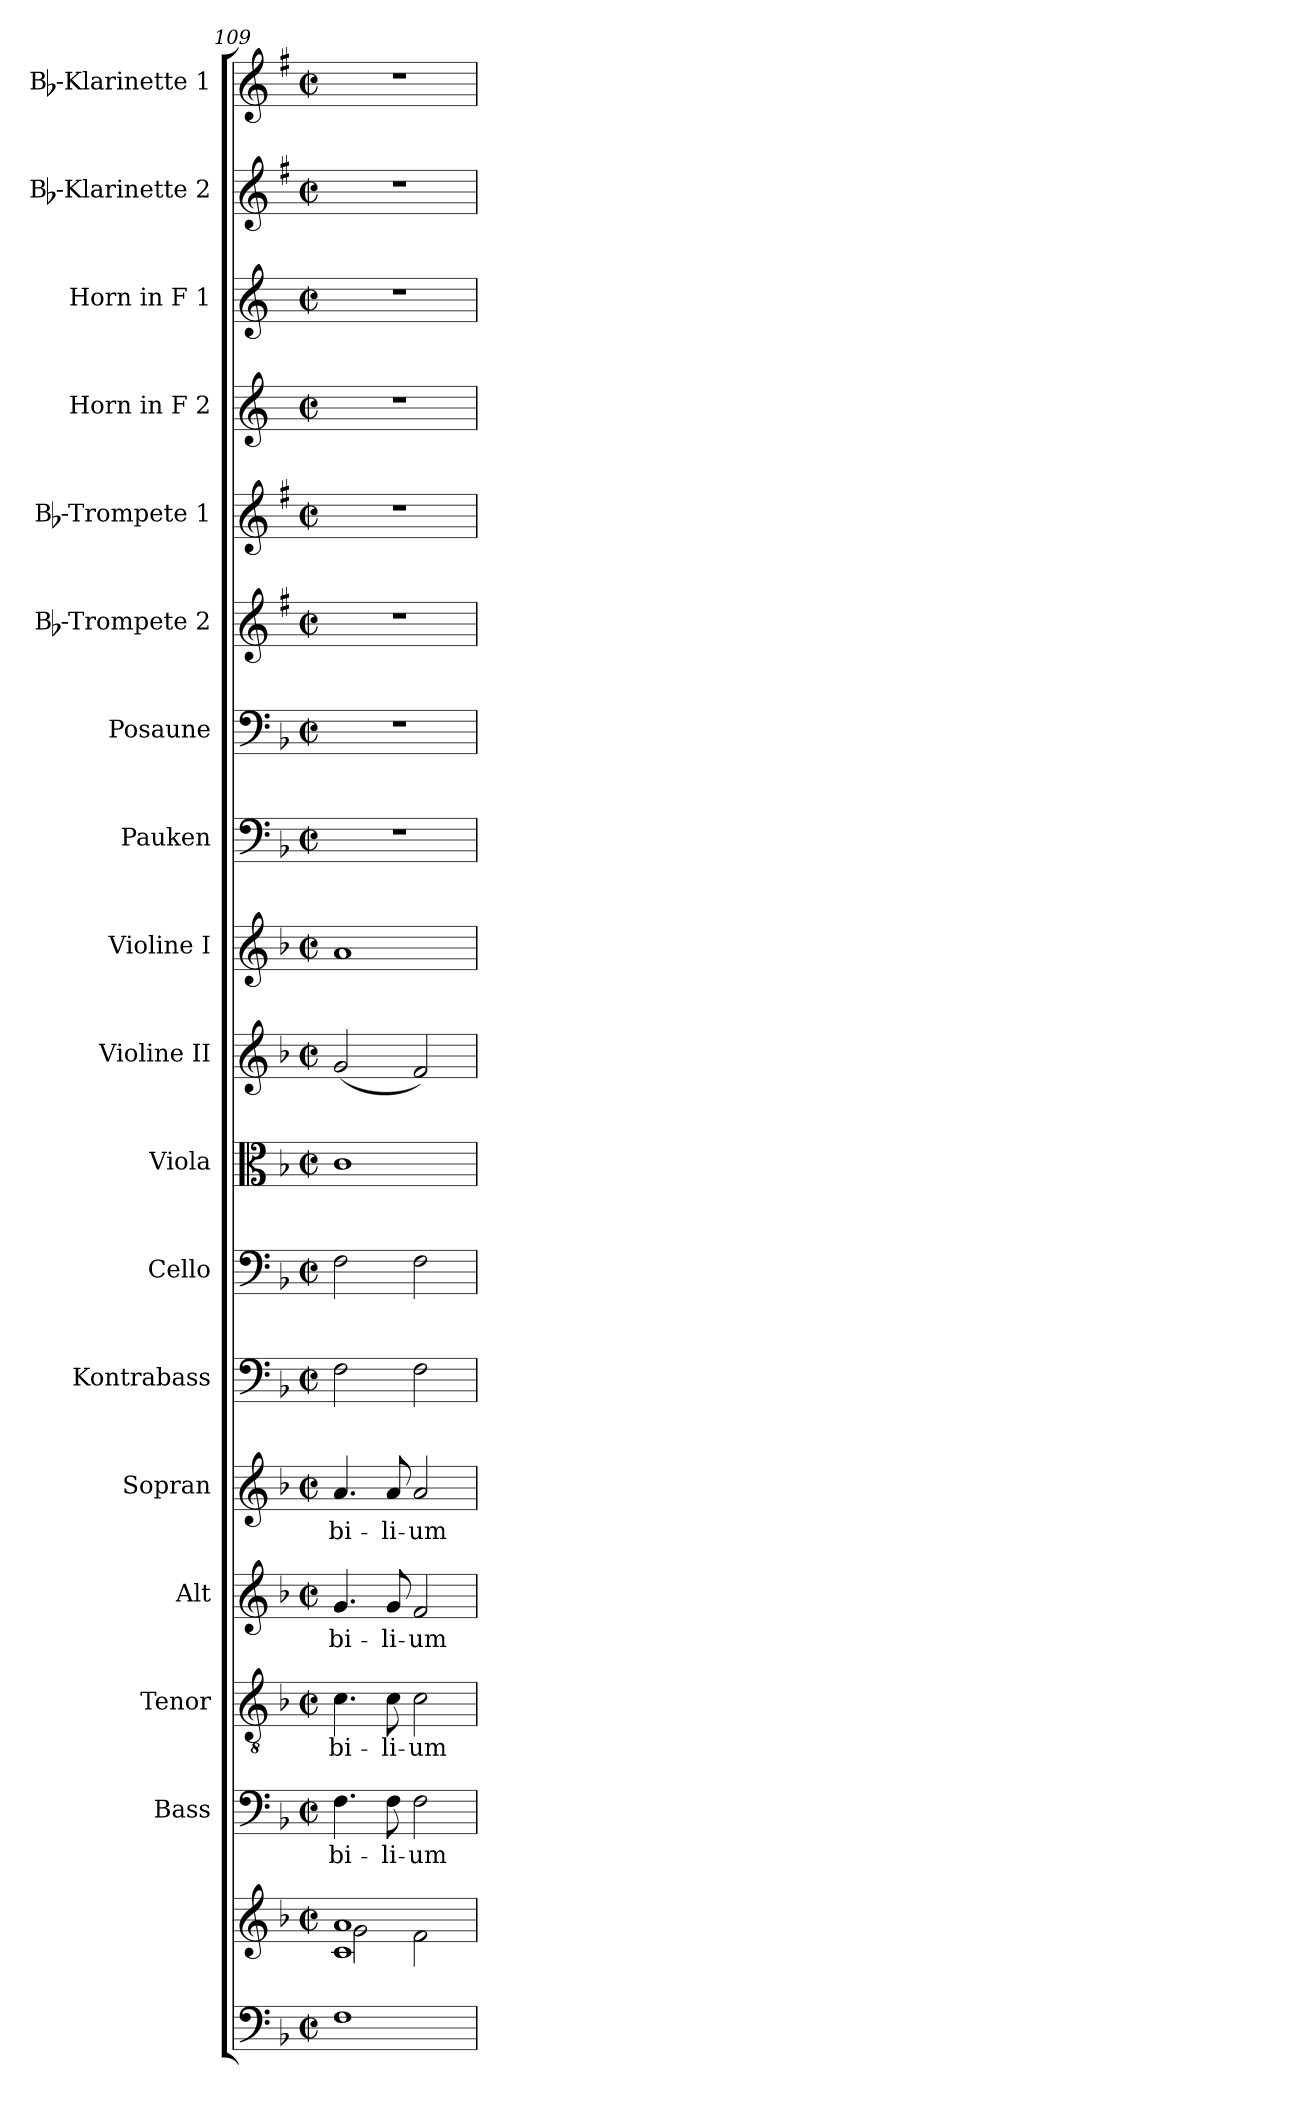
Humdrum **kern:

**kern	**kern	**kern	**text	**kern	**text	**kern	**text	**kern	**text	**kern	**kern	**kern	**kern	**kern	**kern	**kern	**kern	**kern	**kern	**kern	**kern	**kern
*part18	*part18	*part17	*part17	*part16	*part16	*part15	*part15	*part14	*part14	*part13	*part12	*part11	*part10	*part9	*part8	*part7	*part6	*part5	*part4	*part3	*part2	*part1
*staff19	*staff18	*staff17	*staff17	*staff16	*staff16	*staff15	*staff15	*staff14	*staff14	*staff13	*staff12	*staff11	*staff10	*staff9	*staff8	*staff7	*staff6	*staff5	*staff4	*staff3	*staff2	*staff1
*	*	*I"Bass	*	*I"Tenor	*	*I"Alt	*	*I"Sopran	*	*I"Kontrabass	*I"Cello	*I"Viola	*I"Violine II	*I"Violine I	*I"Pauken	*I"Posaune	*I"Bb-Trompete 2	*I"Bb-Trompete 1	*I"Horn in F 2	*I"Horn in F 1	*I"Bb-Klarinette 2	*I"Bb-Klarinette 1
*	*	*I'B.	*	*I'T.	*	*I'A.	*	*I'S.	*	*I'Kb.	*	*I'Vla.	*I'Vl. II	*I'Vl. I	*I'Pk.	*I'Pos.	*I'Bb Trp. 2	*I'Bb Trp. 1	*	*	*I'Bb Kl. 2	*I'Bb Kl. 1
*clefF4	*clefG2	*clefF4	*	*clefGv2	*	*clefG2	*	*clefG2	*	*clefF4	*clefF4	*clefC3	*clefG2	*clefG2	*clefF4	*clefF4	*clefG2	*clefG2	*clefG2	*clefG2	*clefG2	*clefG2
*	*	*	*	*	*	*	*	*	*	*ITrd7c12	*	*	*	*	*	*	*ITrd1c2	*ITrd1c2	*ITrd4c7	*ITrd4c7	*ITrd1c2	*ITrd1c2
*k[b-]	*k[b-]	*k[b-]	*	*k[b-]	*	*k[b-]	*	*k[b-]	*	*k[b-]	*k[b-]	*k[b-]	*k[b-]	*k[b-]	*k[b-]	*k[b-]	*k[b-]	*k[b-]	*k[b-]	*k[b-]	*k[b-]	*k[b-]
*F:	*F:	*F:	*	*F:	*	*F:	*	*F:	*	*F:	*F:	*F:	*F:	*F:	*F:	*F:	*F:	*F:	*F:	*F:	*F:	*F:
*M2/2	*M2/2	*M2/2	*	*M2/2	*	*M2/2	*	*M2/2	*	*M2/2	*M2/2	*M2/2	*M2/2	*M2/2	*M2/2	*M2/2	*M2/2	*M2/2	*M2/2	*M2/2	*M2/2	*M2/2
*met(c|)	*met(c|)	*met(c|)	*	*met(c|)	*	*met(c|)	*	*met(c|)	*	*met(c|)	*met(c|)	*met(c|)	*met(c|)	*met(c|)	*met(c|)	*met(c|)	*met(c|)	*met(c|)	*met(c|)	*met(c|)	*met(c|)	*met(c|)
=109	=109	=109	=109	=109	=109	=109	=109	=109	=109	=109	=109	=109	=109	=109	=109	=109	=109	=109	=109	=109	=109	=109
*	*^	*	*	*	*	*	*	*	*	*	*	*	*	*	*	*	*	*	*	*	*	*
!	!	!	!	!LO:LY:b	!	!LO:LY:b	!	!LO:LY:b	!	!LO:LY:b	!	!	!	!	!	!	!	!	!	!	!	!	!
1F	1c 1a	2g\	4.F\	-bi-	4.c\	-bi-	4.g/	-bi-	4.a/	-bi-	2FF\	2F\	1c	(<2g/	1a	1r	1r	1r	1r	1r	1r	1r	1r
!	!	!	!	!LO:LY:b	!	!LO:LY:b	!	!LO:LY:b	!	!LO:LY:b	!	!	!	!	!	!	!	!	!	!	!	!	!
.	.	.	8F\	-li-	8c\	-li-	8g/	-li-	8a/	-li-	.	.	.	.	.	.	.	.	.	.	.	.	.
!	!	!	!	!LO:LY:b	!	!LO:LY:b	!	!LO:LY:b	!	!LO:LY:b	!	!	!	!	!	!	!	!	!	!	!	!	!
.	.	2f\	2F\	-um	2c\	-um	2f/	-um	2a/	-um	2FF\	2F\	.	2f/)	.	.	.	.	.	.	.	.	.
*	*v	*v	*	*	*	*	*	*	*	*	*	*	*	*	*	*	*	*	*	*	*	*	*
=	=	=	=	=	=	=	=	=	=	=	=	=	=	=	=	=	=	=	=	=	=	=
*-	*-	*-	*-	*-	*-	*-	*-	*-	*-	*-	*-	*-	*-	*-	*-	*-	*-	*-	*-	*-	*-	*-
